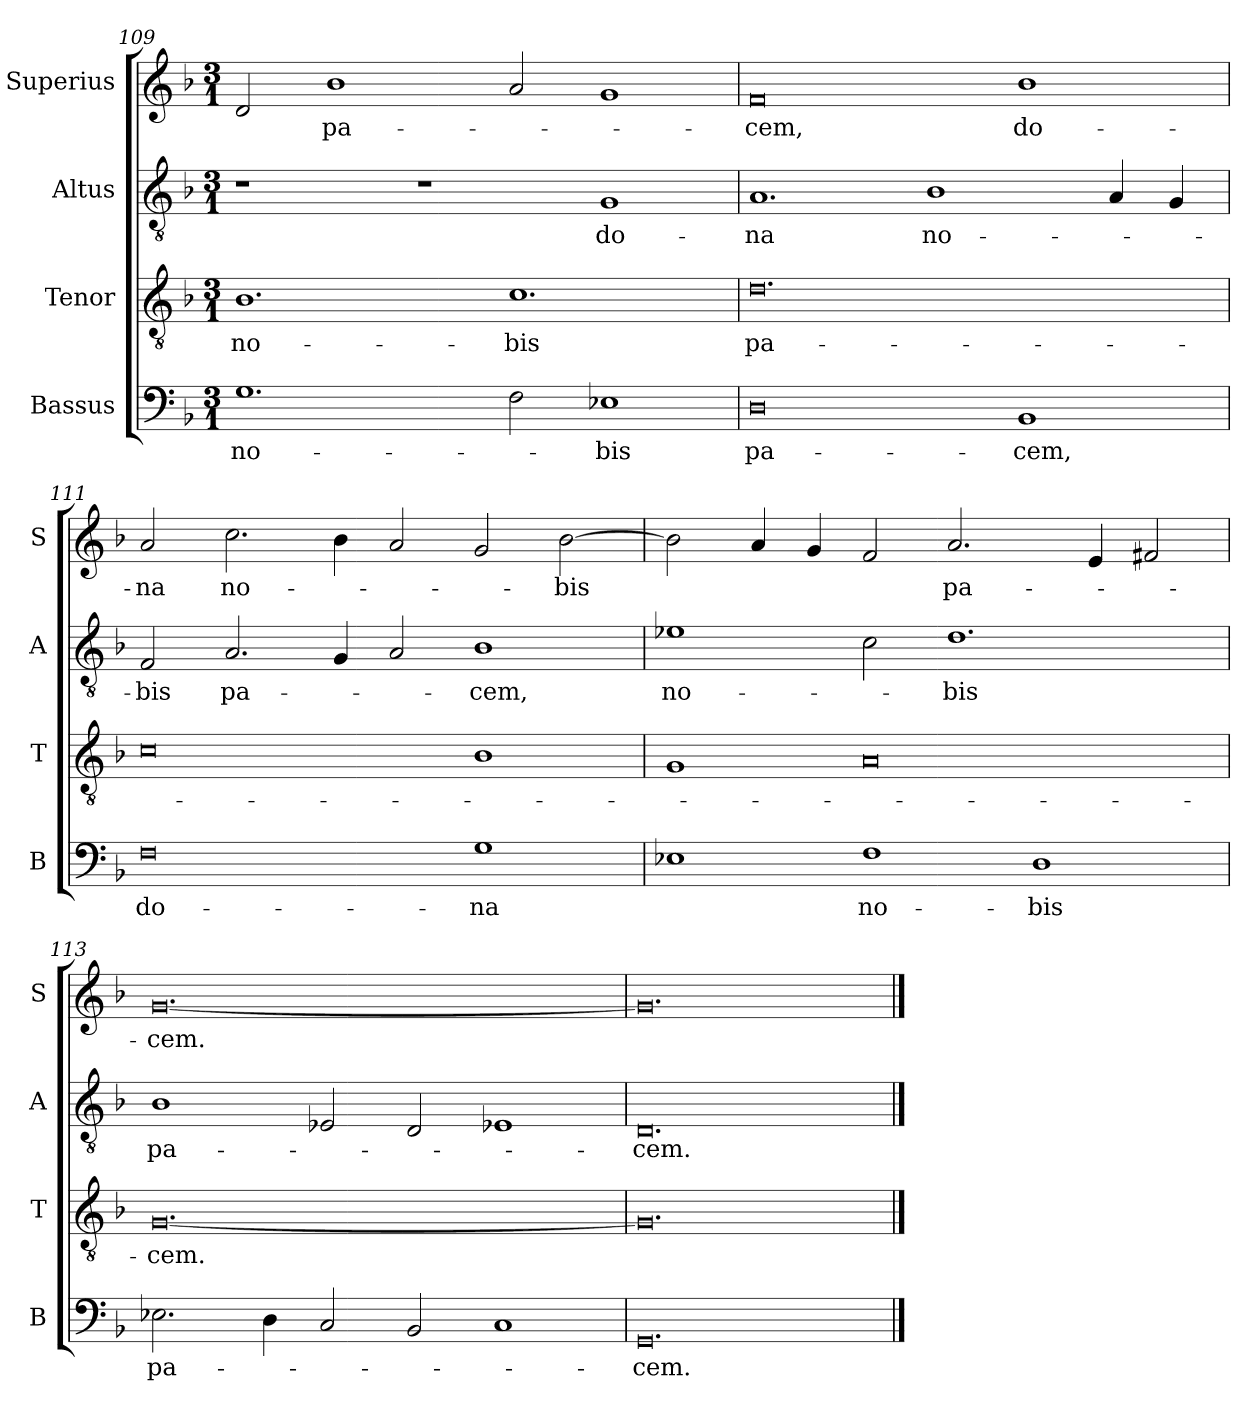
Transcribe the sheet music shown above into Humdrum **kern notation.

**kern	**text	**kern	**text	**kern	**text	**kern	**text
*part4	*part4	*part3	*part3	*part2	*part2	*part1	*part1
*staff4	*staff4	*staff3	*staff3	*staff2	*staff2	*staff1	*staff1
*I"Bassus	*	*I"Tenor	*	*I"Altus	*	*I"Superius	*
*I'B	*	*I'T	*	*I'A	*	*I'S	*
*clefF4	*	*clefGv2	*	*clefGv2	*	*clefG2	*
*k[b-]	*	*k[b-]	*	*k[b-]	*	*k[b-]	*
*M3/1	*	*M3/1	*	*M3/1	*	*M3/1	*
=109	=109	=109	=109	=109	=109	=109	=109
1.G	no-	1.B-	no-	1r	.	2d	.
.	.	.	.	.	.	1b-	pa-
.	.	.	.	1r	.	.	.
2F	.	1.c	-bis	.	.	2a	.
!	!	!	!	!	!LO:LY:i	!	!
1E-X	-bis	.	.	1G	do-	1g	.
=110	=110	=110	=110	=110	=110	=110	=110
!	!LO:LY:i	!	!	!	!LO:LY:i	!	!LO:LY:i
0D	pa-	0.d	pa-	1.A	-na	0f	-cem,
!	!	!	!	!	!LO:LY:i	!	!
.	.	.	.	1B-	no-	.	.
!	!LO:LY:i	!	!	!	!	!	!LO:LY:i
1BB-	-cem,	.	.	.	.	1b-	do-
.	.	.	.	4A	.	.	.
.	.	.	.	4G	.	.	.
=111	=111	=111	=111	=111	=111	=111	=111
!	!LO:LY:i	!	!	!	!LO:LY:i	!	!LO:LY:i
0F	do-	0c	.	2F	-bis	2a	-na
!	!	!	!	!	!	!	!LO:LY:i
.	.	.	.	2.A	pa-	2.cc	no-
.	.	.	.	4G	.	4b-	.
.	.	.	.	2A	.	2a	.
!	!LO:LY:i	!	!	!	!	!	!
1G	-na	1B-	.	1B-	-cem,	2g	.
!	!	!	!	!	!	!	!LO:LY:i
.	.	.	.	.	.	[2b-	-bis
=112	=112	=112	=112	=112	=112	=112	=112
!	!	!	!	!	!LO:LY:i	!	!
1E-X	.	1G	.	1e-X	no-	2b-]	.
.	.	.	.	.	.	4a	.
.	.	.	.	.	.	4g	.
!	!LO:LY:i	!	!	!	!	!	!
1F	no-	0A	.	2c	.	2f	.
!	!	!	!	!	!LO:LY:i	!	!LO:LY:i
.	.	.	.	1.d	-bis	2.a	pa-
!	!LO:LY:i	!	!	!	!	!	!
1D	-bis	.	.	.	.	.	.
.	.	.	.	.	.	4e	.
.	.	.	.	.	.	2f#X	.
=113	=113	=113	=113	=113	=113	=113	=113
!	!	!	!	!	!LO:LY:i	!	!
2.E-X	pa-	[0.G	-cem.	1B-	pa-	[0.g	-cem.
4D	.	.	.	.	.	.	.
2C	.	.	.	2E-X	.	.	.
2BB-	.	.	.	2D	.	.	.
1C	.	.	.	1E-X	.	.	.
=114	=114	=114	=114	=114	=114	=114	=114
!	!	!	!	!	!LO:LY:i	!	!
0.GG	-cem.	0.G]	.	0.D	-cem.	0.g]	.
==	==	==	==	==	==	==	==
*-	*-	*-	*-	*-	*-	*-	*-
